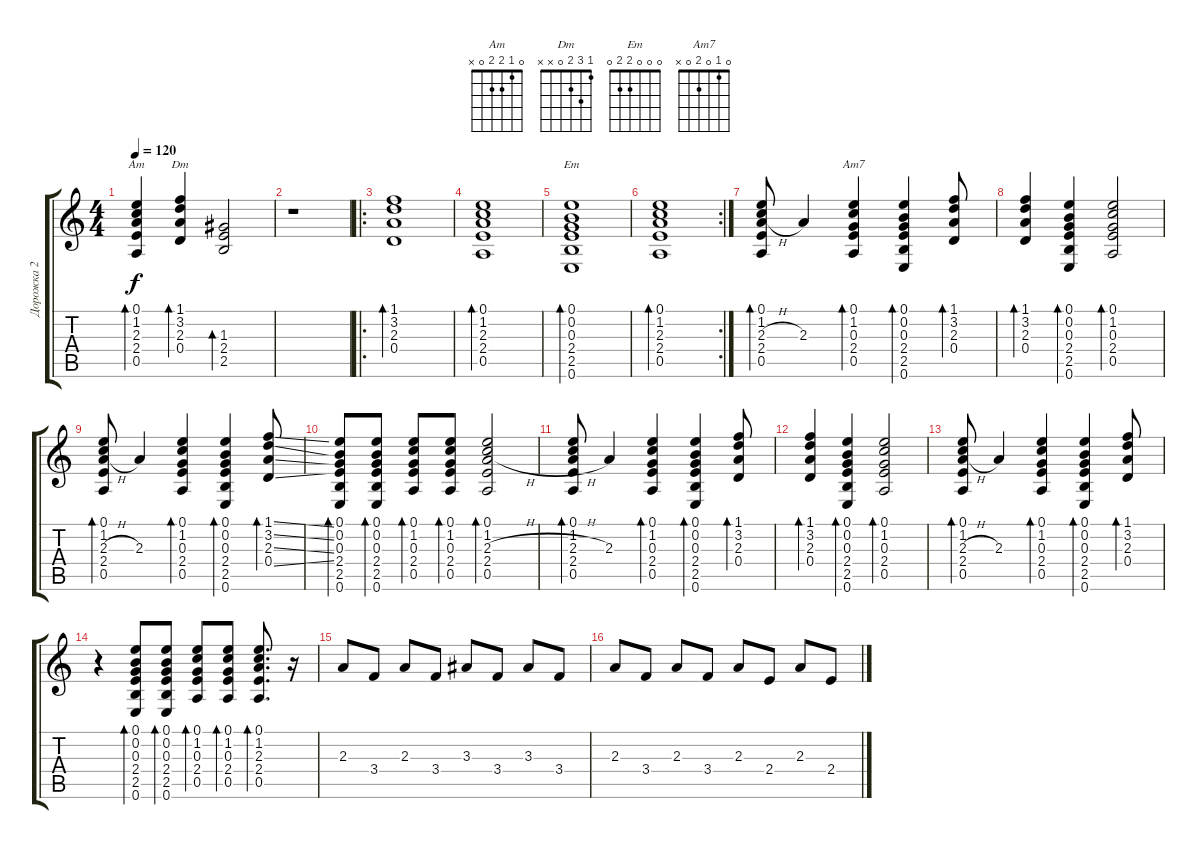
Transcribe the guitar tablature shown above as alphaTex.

\track ("Дорожка 2" "Дорожка 2") {instrument acousticguitarnylon}
\staff {score tabs}
\tuning (E4 B3 G3 D3 A2 E2) {hide}
\chord ("Am" 0 1 2 2 0 x)
\chord ("Dm" 1 3 2 0 x x)
\chord ("Em" 0 0 0 2 2 0)
\chord ("Am7" 0 1 0 2 0 x)
\ts (4 4)
\tempo 120
\clef g2
\ks c
(0.1 1.2 2.3 2.4 0.5).4{bd 240 ch "Am" dy f} (1.1 3.2 2.3 0.4).4{bd 240 ch "Dm"} (1.3 2.4 2.5).2{bd 240} |
r.1 |
\ro
(1.1 3.2 2.3 0.4).1{bd 240} |
(0.1 1.2 2.3 2.4 0.5).1{bd 240} |
(0.1 0.2 0.3 2.4 2.5 0.6).1{bd 240 ch "Em"} |
\rc 2
(0.1 1.2 2.3 2.4 0.5).1{bd 240} |
(0.1 1.2 2.3{h} 2.4 0.5).8{bd 60} 2.3.4 (0.1 1.2 0.3 2.4 0.5).4{bd 60 ch "Am7"} (0.1 0.2 0.3 2.4 2.5 0.6).4{bd 60} (1.1 3.2 2.3 0.4).8{bd 60} |
(1.1 3.2 2.3 0.4).4{bd 60} (0.1 0.2 0.3 2.4 2.5 0.6).4{bd 60} (0.1 1.2 0.3 2.4 0.5).2{bd 60} |
(0.1 1.2 2.3{h} 2.4 0.5).8{bd 60} 2.3.4 (0.1 1.2 0.3 2.4 0.5).4{bd 60} (0.1 0.2 0.3 2.4 2.5 0.6).4{bd 60} (1.1{ss} 3.2{ss} 2.3{ss} 0.4{ss}).8{bd 60} |
(0.1 0.2 0.3 2.4 2.5 0.6).8{bd 60} (0.1 0.2 0.3 2.4 2.5 0.6).8{bd 60} (0.1 1.2 0.3 2.4 0.5).8{bd 60} (0.1 1.2 0.3 2.4 0.5).8{bd 60} (0.1 1.2 2.3{h} 2.4 0.5).2{bd 60} |
(0.1 1.2 2.3{h} 2.4 0.5).8{bd 60} 2.3.4 (0.1 1.2 0.3 2.4 0.5).4{bd 60} (0.1 0.2 0.3 2.4 2.5 0.6).4{bd 60} (1.1 3.2 2.3 0.4).8{bd 60} |
(1.1 3.2 2.3 0.4).4{bd 60} (0.1 0.2 0.3 2.4 2.5 0.6).4{bd 60} (0.1 1.2 0.3 2.4 0.5).2{bd 60} |
(0.1 1.2 2.3{h} 2.4 0.5).8{bd 60} 2.3.4 (0.1 1.2 0.3 2.4 0.5).4{bd 60} (0.1 0.2 0.3 2.4 2.5 0.6).4{bd 60} (1.1 3.2 2.3 0.4).8{bd 60} |
r.4 (0.1 0.2 0.3 2.4 2.5 0.6).8{bd 60} (0.1 0.2 0.3 2.4 2.5 0.6).8{bd 60} (0.1 1.2 0.3 2.4 0.5).8{bd 60} (0.1 1.2 0.3 2.4 0.5).8{bd 60} (0.1 1.2 2.3 2.4 0.5).8{d bd 60} r.16 |
2.3.8 3.4.8 2.3.8 3.4.8 3.3.8 3.4.8 3.3.8 3.4.8 |
2.3.8 3.4.8 2.3.8 3.4.8 2.3.8 2.4.8 2.3.8 2.4.8
